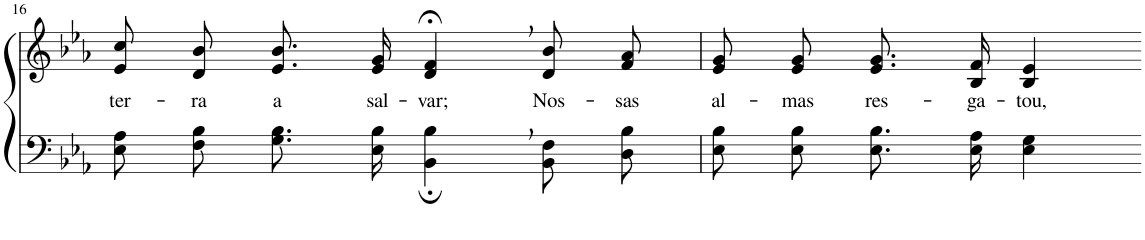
**kern	**kern	**text
*part2	*part1	*part1
*staff2	*staff1	*staff1
*I"Parte III e IV	*I"Parte I e II	*
!!LO:PB:g=z
*clefF4	*clefG2	*
*k[b-e-a-]	*k[b-e-a-]	*
*M4/4	*M4/4	*
=16	=16	=16
!	!	!LO:LY:b
8E-\ 8A-\L	8e-/ 8cc/L	ter-
!	!	!LO:LY:b
8F\ 8B-\J	8d/ 8b-/J	-ra
!	!	!LO:LY:b
8.G\ 8.B-\L	8.e-/ 8.b-/L	a
!	!	!LO:LY:b
16E-\ 16B-\Jk	16e-/ 16g/Jk	sal-
!	!	!LO:LY:b
4BB-\;, 4B-\;,	4d/;<, 4f/;<,	-var;
!	!	!LO:LY:b
8BB-\ 8F\L	8d/ 8b-/L	Nos-
!	!	!LO:LY:b
8D\ 8B-\J	8f/ 8a-/J	-sas
=17	=17	=17
!	!	!LO:LY:b
8E-\ 8B-\L	8e-/ 8g/L	al-
!	!	!LO:LY:b
8E-\ 8B-\J	8e-/ 8g/J	-mas
!	!	!LO:LY:b
8.E-\ 8.B-\L	8.e-/ 8.g/L	res-
!	!	!LO:LY:b
16E-\ 16A-\Jk	16B-/ 16f/Jk	-ga-
!	!	!LO:LY:b
4E-\ 4G\	4B-/ 4e-/	-tou,
=-	=-	=-
*-	*-	*-
